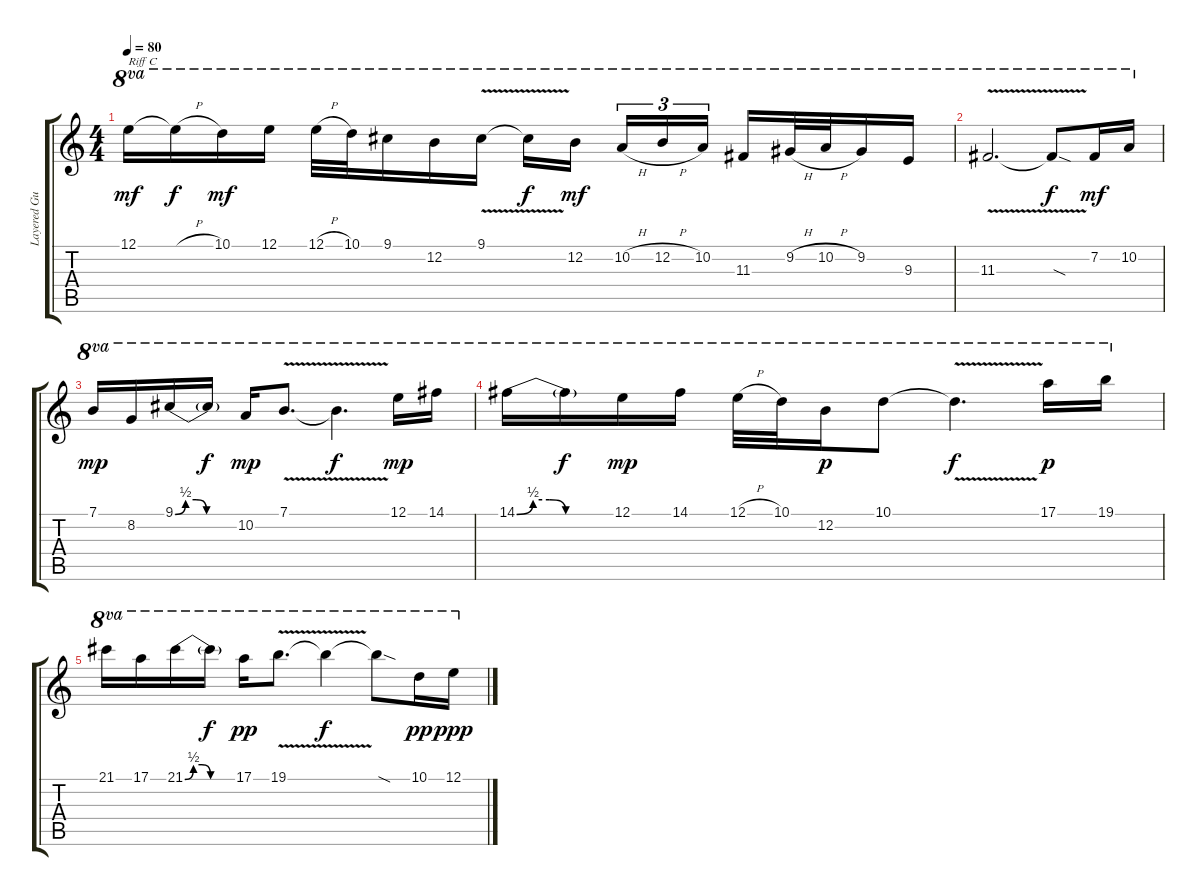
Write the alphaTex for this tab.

\track ("Layered Guitar/ Harmony" "Layered Gu") {instrument overdrivenguitar}
\staff {score tabs}
\tuning (E4 B3 G3 D3 A2 E2) {hide}
\ts (4 4)
\tempo 80
\clef g2
\ks c
12.1.16{ot 8va txt "Riff C" dy mf} 12.1{h t}.16{ot 8va dy f} 10.1.16{ot 8va dy mf} 12.1.16{ot 8va} 12.1{h}.32{ot 8va} 10.1.32{ot 8va} 9.1.16{ot 8va} 12.2.16{ot 8va} 9.1{v}.16{ot 8va} 9.1{t}.16{ot 8va dy f} 12.2.16{ot 8va dy mf beam splitsecondary} 10.2{h}.16{tu (3 2) ot 8va} 12.2{h}.16{tu (3 2) ot 8va} 10.2.16{tu (3 2) ot 8va} 11.3.16{ot 8va} 9.2{h}.32{ot 8va} 10.2{h}.32{ot 8va} 9.2.16{ot 8va} 9.3.16{ot 8va} |
11.3{v}.2{d ot 8va} 11.3{sod t}.8{ot 8va dy f} 7.2.16{ot 8va dy mf} 10.2.16{ot 8va} |
7.1.16{ot 8va dy mp} 8.2.16{ot 8va} 9.1{be (custom 0 0 10 2 20 2 30 0 60 0)}.16{ot 8va} 9.1{t}.16{ot 8va dy f} 10.2.16{ot 8va dy mp} 7.1{v}.8{d ot 8va} 7.1{t}.4{d ot 8va dy f} 12.1.16{ot 8va dy mp} 14.1.16{ot 8va} |
14.1{be (custom 0 0 10 2 20 2 30 0 60 0)}.16{ot 8va} 14.1{t}.16{ot 8va dy f} 12.1.16{ot 8va dy mp} 14.1.16{ot 8va} 12.1{h}.32{ot 8va} 10.1.32{ot 8va} 12.2.16{ot 8va dy p} 10.1.8{ot 8va} 10.1{v t}.4{d ot 8va dy f} 17.1.16{ot 8va dy p} 19.1.16{ot 8va} |
21.1.16{ot 8va} 17.1.16{ot 8va} 21.1{be (custom 0 0 10 2 20 2 30 0 60 0)}.16{ot 8va} 21.1{t}.16{ot 8va dy f} 17.1.16{ot 8va dy pp} 19.1{v}.8{d ot 8va} 19.1{t}.4{ot 8va dy f} 19.1{sod t}.8{ot 8va} 10.1.16{ot 8va dy pp} 12.1.16{ot 8va dy ppp}
